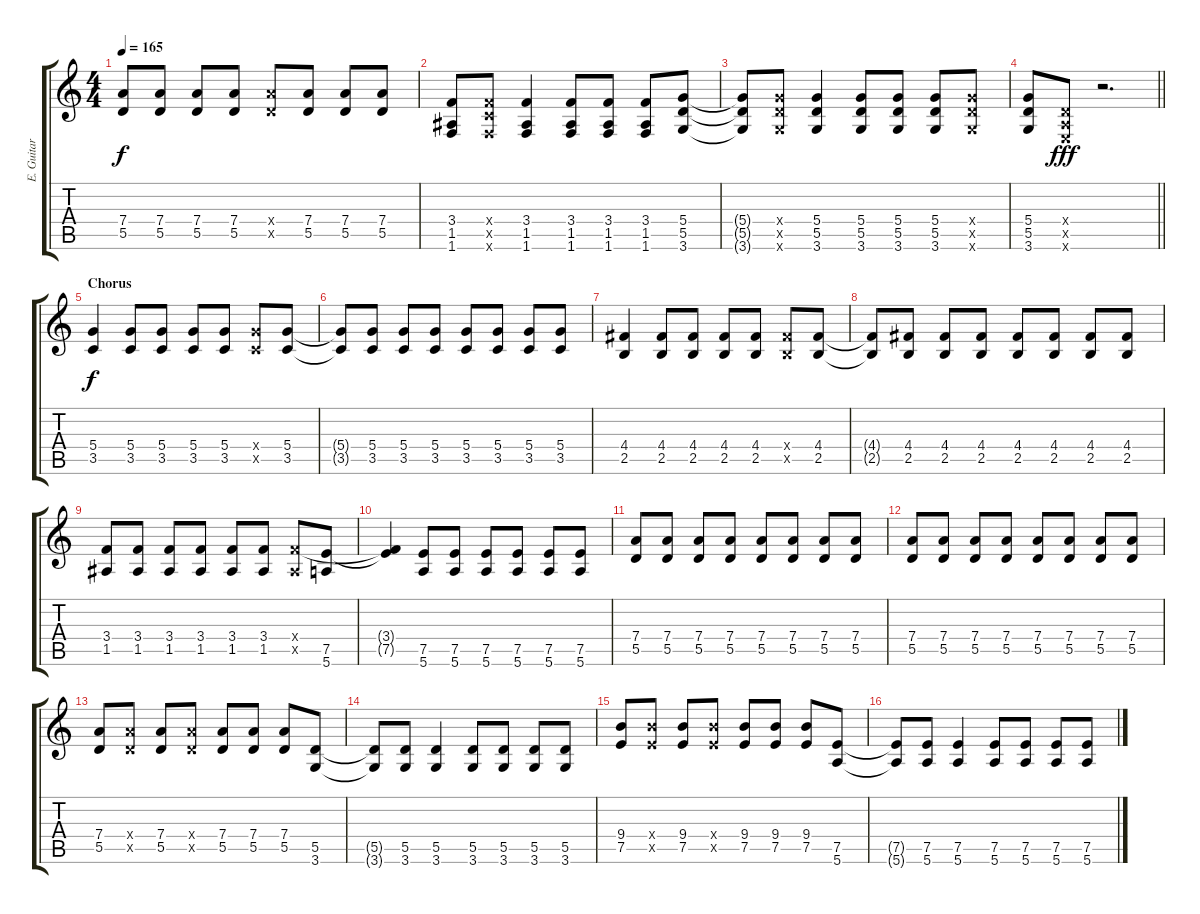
\track ("E. Guitar Lead" "E. Guitar ") {instrument overdrivenguitar}
\staff {score tabs}
\tuning (E4 B3 G3 D3 A2 E2) {hide}
\ts (4 4)
\tempo 165
\clef g2
\ks c
(7.4 5.5).8{dy f} (7.4 5.5).8 (7.4 5.5).8 (7.4 5.5).8 (7.4{x} 5.5{x}).8 (7.4 5.5).8 (7.4 5.5).8 (7.4 5.5).8 |
(3.4 1.5 1.6).8 (3.4{x} 3.5{x} 1.6{x}).8 (3.4 1.5 1.6).4 (3.4 1.5 1.6).8 (3.4 1.5 1.6).8 (3.4 1.5 1.6).8 (5.4 5.5 3.6).8 |
(5.4{t} 5.5{t} 3.6{t}).8 (5.4{x} 5.5{x} 3.6{x}).8 (5.4 5.5 3.6).4 (5.4 5.5 3.6).8 (5.4 5.5 3.6).8 (5.4 5.5 3.6).8 (5.4{x} 5.5{x} 3.6{x}).8 |
\barLineRight lightlight
(5.4 5.5 3.6).8 (0.4{x} 0.5{x} 0.6{x}).8{dy fff} r.2{d volume 14 instrument distortionguitar} |
\section ("" "Chorus")
(5.4 3.5).4{dy f} (5.4 3.5).8 (5.4 3.5).8 (5.4 3.5).8 (5.4 3.5).8 (5.4{x} 3.5{x}).8 (5.4 3.5).8 |
(5.4{t} 3.5{t}).8 (5.4 3.5).8 (5.4 3.5).8 (5.4 3.5).8 (5.4 3.5).8 (5.4 3.5).8 (5.4 3.5).8 (5.4 3.5).8 |
(4.4 2.5).4 (4.4 2.5).8 (4.4 2.5).8 (4.4 2.5).8 (4.4 2.5).8 (4.4{x} 2.5{x}).8 (4.4 2.5).8 |
(4.4{t} 2.5{t}).8 (4.4 2.5).8 (4.4 2.5).8 (4.4 2.5).8 (4.4 2.5).8 (4.4 2.5).8 (4.4 2.5).8 (4.4 2.5).8 |
(3.4 1.5).8 (3.4 1.5).8 (3.4 1.5).8 (3.4 1.5).8 (3.4 1.5).8 (3.4 1.5).8 (3.4{x} 1.5{x}).8 (7.5 5.6).8 |
(3.4{t} 7.5{t}).4 (7.5 5.6).8 (7.5 5.6).8 (7.5 5.6).8 (7.5 5.6).8 (7.5 5.6).8 (7.5 5.6).8 |
(7.4 5.5).8 (7.4 5.5).8 (7.4 5.5).8 (7.4 5.5).8 (7.4 5.5).8 (7.4 5.5).8 (7.4 5.5).8 (7.4 5.5).8 |
(7.4 5.5).8 (7.4 5.5).8 (7.4 5.5).8 (7.4 5.5).8 (7.4 5.5).8 (7.4 5.5).8 (7.4 5.5).8 (7.4 5.5).8 |
(7.4 5.5).8 (7.4{x} 5.5{x}).8 (7.4 5.5).8 (7.4{x} 5.5{x}).8 (7.4 5.5).8 (7.4 5.5).8 (7.4 5.5).8 (5.5 3.6).8 |
(5.5{t} 3.6{t}).8 (5.5 3.6).8 (5.5 3.6).4 (5.5 3.6).8 (5.5 3.6).8 (5.5 3.6).8 (5.5 3.6).8 |
(9.4 7.5).8 (9.4{x} 7.5{x}).8 (9.4 7.5).8 (9.4{x} 7.5{x}).8 (9.4 7.5).8 (9.4 7.5).8 (9.4 7.5).8 (7.5 5.6).8 |
(7.5{t} 5.6{t}).8 (7.5 5.6).8 (7.5 5.6).4 (7.5 5.6).8 (7.5 5.6).8 (7.5 5.6).8 (7.5 5.6).8
